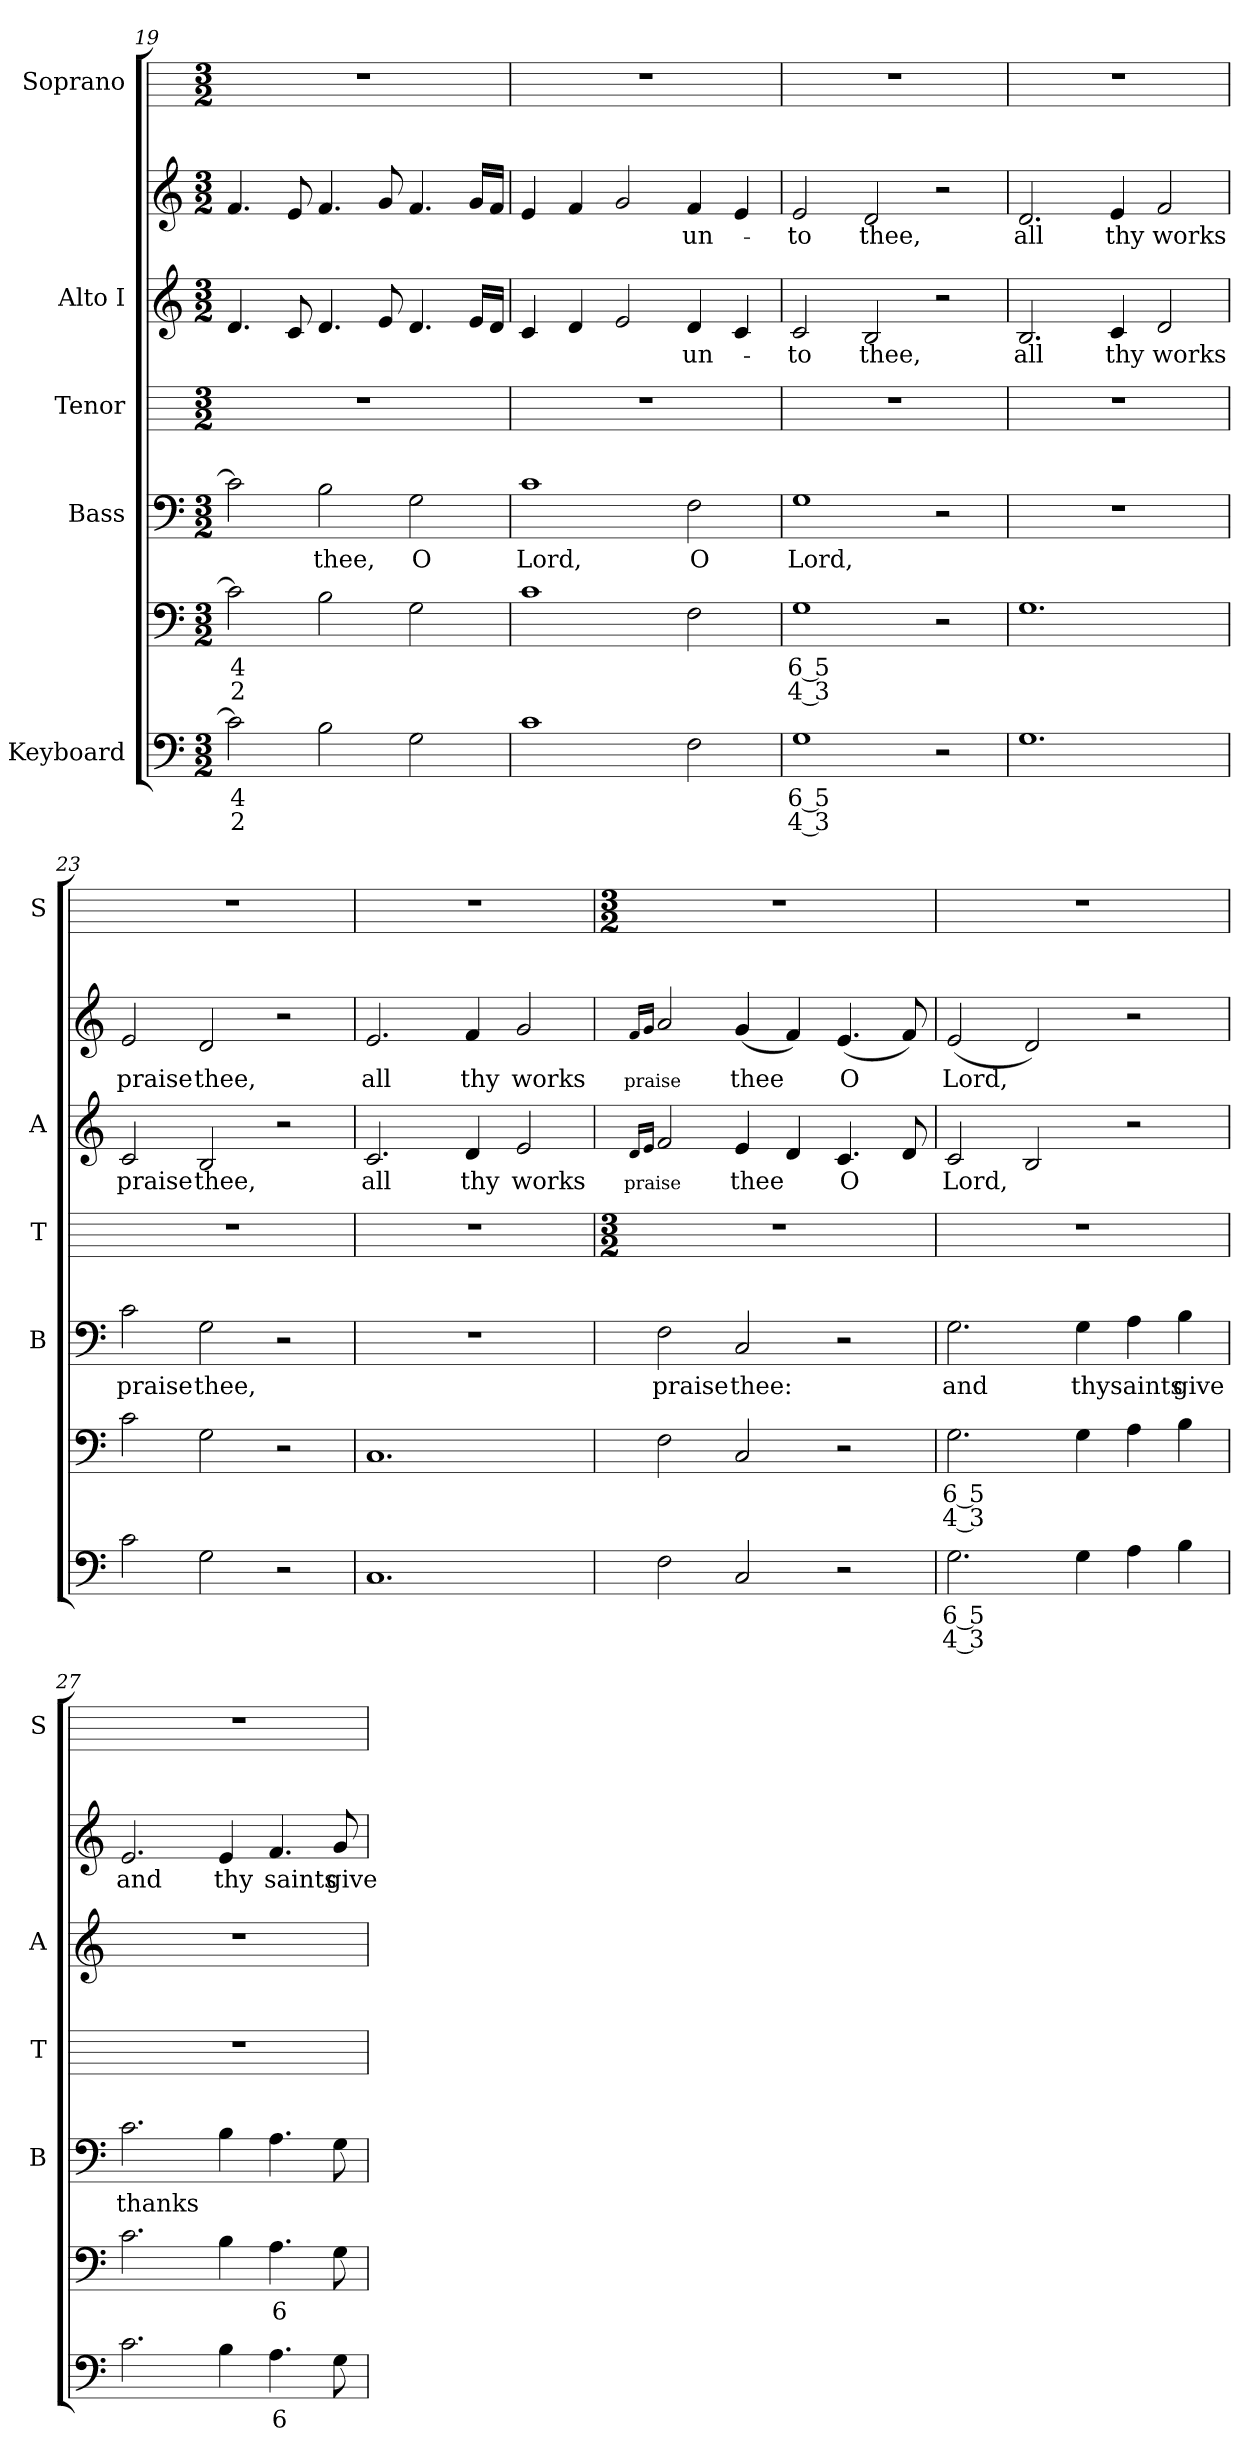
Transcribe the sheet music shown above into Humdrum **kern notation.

**kern	**text	**text	**kern	**text	**text	**kern	**text	**kern	**kern	**text	**kern	**text	**kern
*part5	*part5	*part5	*part5	*part5	*part5	*part4	*part4	*part3	*part2	*part2	*part2	*part2	*part1
*staff7	*staff7	*staff7	*staff6	*staff6	*staff6	*staff5	*staff5	*staff4	*staff3	*staff3	*staff2	*staff2	*staff1
*I"Keyboard	*	*	*	*	*	*I"Bass	*	*I"Tenor	*I"Alto I	*	*	*	*I"Soprano
*	*	*	*	*	*	*I'B	*	*I'T	*I'A	*	*	*	*I'S
*clefF4	*	*	*clefF4	*	*	*clefF4	*	*	*clefG2	*	*clefG2	*	*
*k[]	*	*	*k[]	*	*	*k[]	*	*	*k[]	*	*k[]	*	*
*C:	*	*	*C:	*	*	*C:	*	*	*C:	*	*C:	*	*
*M3/2	*	*	*M3/2	*	*	*M3/2	*	*M3/2	*M3/2	*	*M3/2	*	*M3/2
=19	=19	=19	=19	=19	=19	=19	=19	=19	=19	=19	=19	=19	=19
!	!LO:LY:b	!LO:LY:b	!	!LO:LY:b	!LO:LY:b	!	!	!	!	!	!	!	!
2c]	4	2	2c]	4	2	2c]	.	1.r	4.d	.	4.f	.	1.r
.	.	.	.	.	.	.	.	.	8c	.	8e	.	.
!	!	!	!	!	!	!	!LO:LY:b	!	!	!	!	!	!
2B	.	.	2B	.	.	2B	thee,	.	4.d	.	4.f	.	.
.	.	.	.	.	.	.	.	.	8e	.	8g	.	.
!	!	!	!	!	!	!	!LO:LY:b	!	!	!	!	!	!
2G	.	.	2G	.	.	2G	O	.	4.d	.	4.f	.	.
.	.	.	.	.	.	.	.	.	16eLL	.	16gLL	.	.
.	.	.	.	.	.	.	.	.	16dJJ	.	16fJJ	.	.
=20	=20	=20	=20	=20	=20	=20	=20	=20	=20	=20	=20	=20	=20
!	!	!	!	!	!	!	!LO:LY:b	!	!	!	!	!	!
1c	.	.	1c	.	.	1c	Lord,	1.r	4c	.	4e	.	1.r
.	.	.	.	.	.	.	.	.	4d	.	4f	.	.
.	.	.	.	.	.	.	.	.	2e	.	2g	.	.
!	!	!	!	!	!	!	!LO:LY:b	!	!	!LO:LY:b	!	!LO:LY:b	!
2F	.	.	2F	.	.	2F	O	.	4d	un-	4f	un-	.
.	.	.	.	.	.	.	.	.	4c	.	4e	.	.
=21	=21	=21	=21	=21	=21	=21	=21	=21	=21	=21	=21	=21	=21
!	!LO:LY:b	!LO:LY:b	!	!LO:LY:b	!LO:LY:b	!	!LO:LY:b	!	!	!LO:LY:b	!	!LO:LY:b	!
1G	6 5	4 3	1G	6 5	4 3	1G	Lord,	1.r	2c	to	2e	to	1.r
!	!	!	!	!	!	!	!	!	!	!LO:LY:b	!	!LO:LY:b	!
.	.	.	.	.	.	.	.	.	2B	thee,	2d	thee,	.
2r	.	.	2r	.	.	2r	.	.	2r	.	2r	.	.
=22	=22	=22	=22	=22	=22	=22	=22	=22	=22	=22	=22	=22	=22
!	!	!	!	!	!	!LO:N:vis=1	!	!	!	!LO:LY:b	!	!LO:LY:b	!
1.G	.	.	1.G	.	.	1.r	.	1.r	2.B	all	2.d	all	1.r
!	!	!	!	!	!	!	!	!	!	!LO:LY:b	!	!LO:LY:b	!
.	.	.	.	.	.	.	.	.	4c	thy	4e	thy	.
!	!	!	!	!	!	!	!	!	!	!LO:LY:b	!	!LO:LY:b	!
.	.	.	.	.	.	.	.	.	2d	works	2f	works	.
=23	=23	=23	=23	=23	=23	=23	=23	=23	=23	=23	=23	=23	=23
!	!	!	!	!	!	!	!LO:LY:b	!	!	!LO:LY:b	!	!LO:LY:b	!
2c	.	.	2c	.	.	2c	praise	1.r	2c	praise	2e	praise	1.r
!	!	!	!	!	!	!	!LO:LY:b	!	!	!LO:LY:b	!	!LO:LY:b	!
2G	.	.	2G	.	.	2G	thee,	.	2B	thee,	2d	thee,	.
2r	.	.	2r	.	.	2r	.	.	2r	.	2r	.	.
=24	=24	=24	=24	=24	=24	=24	=24	=24	=24	=24	=24	=24	=24
!	!	!	!	!	!	!LO:N:vis=1	!	!	!	!LO:LY:b	!	!LO:LY:b	!
1.C	.	.	1.C	.	.	1.r	.	1.r	2.c	all	2.e	all	1.r
!	!	!	!	!	!	!	!	!	!	!LO:LY:b	!	!LO:LY:b	!
.	.	.	.	.	.	.	.	.	4d	thy	4f	thy	.
!	!	!	!	!	!	!	!	!	!	!LO:LY:b	!	!LO:LY:b	!
.	.	.	.	.	.	.	.	.	2e	works	2g	works	.
!!LO:LB:g=z
=25	=25	=25	=25	=25	=25	=25	=25	=25	=25	=25	=25	=25	=25
*	*	*	*	*	*	*	*	*M3/2	*	*	*	*	*M3/2
!	!	!	!	!	!	!	!	!	!	!LO:LY:b	!	!LO:LY:b	!
.	.	.	.	.	.	.	.	.	16qqd/LL	praise	16qqf/LL	praise	.
.	.	.	.	.	.	.	.	.	16qqe/JJ	.	16qqg/JJ	.	.
!	!	!	!	!	!	!	!LO:LY:b	!	!	!	!	!	!
2F	.	.	2F	.	.	2F	praise	1.r	2f	.	2a	.	1.r
!	!	!	!	!	!	!	!LO:LY:b	!	!	!LO:LY:b	!	!LO:LY:b	!
2C	.	.	2C	.	.	2C	thee:	.	4e	thee	(<4g	thee	.
.	.	.	.	.	.	.	.	.	4d	.	4f)	.	.
!	!	!	!	!	!	!	!	!	!	!LO:LY:b	!	!LO:LY:b	!
2r	.	.	2r	.	.	2r	.	.	4.c	O	(<4.e	O	.
.	.	.	.	.	.	.	.	.	8d	.	8f)	.	.
=26	=26	=26	=26	=26	=26	=26	=26	=26	=26	=26	=26	=26	=26
!	!LO:LY:b	!LO:LY:b	!	!LO:LY:b	!LO:LY:b	!	!LO:LY:b	!	!	!LO:LY:b	!	!LO:LY:b	!
2.G	6 5	4 3	2.G	6 5	4 3	2.G	and	1.r	2c	Lord,	(<2e	Lord,	1.r
.	.	.	.	.	.	.	.	.	2B	.	2d)	.	.
!	!	!	!	!	!	!	!LO:LY:b	!	!	!	!	!	!
4G	.	.	4G	.	.	4G	thy	.	.	.	.	.	.
!	!	!	!	!	!	!	!LO:LY:b	!	!	!	!	!	!
4A	.	.	4A	.	.	4A	saints	.	2r	.	2r	.	.
!	!	!	!	!	!	!	!LO:LY:b	!	!	!	!	!	!
4B	.	.	4B	.	.	4B	give	.	.	.	.	.	.
=27	=27	=27	=27	=27	=27	=27	=27	=27	=27	=27	=27	=27	=27
!	!	!	!	!	!	!	!LO:LY:b	!	!LO:N:vis=1	!	!	!LO:LY:b	!
2.c	.	.	2.c	.	.	2.c	thanks	1.r	1.r	.	2.e	and	1.r
!	!	!	!	!	!	!	!	!	!	!	!	!LO:LY:b	!
4B	.	.	4B	.	.	4B	.	.	.	.	4e	thy	.
!	!LO:LY:b	!	!	!LO:LY:b	!	!	!	!	!	!	!	!LO:LY:b	!
4.A	6	.	4.A	6	.	4.A	.	.	.	.	4.f	saints	.
!	!	!	!	!	!	!	!	!	!	!	!	!LO:LY:b	!
8G	.	.	8G	.	.	8G	.	.	.	.	8g	give	.
=	=	=	=	=	=	=	=	=	=	=	=	=	=
*-	*-	*-	*-	*-	*-	*-	*-	*-	*-	*-	*-	*-	*-
